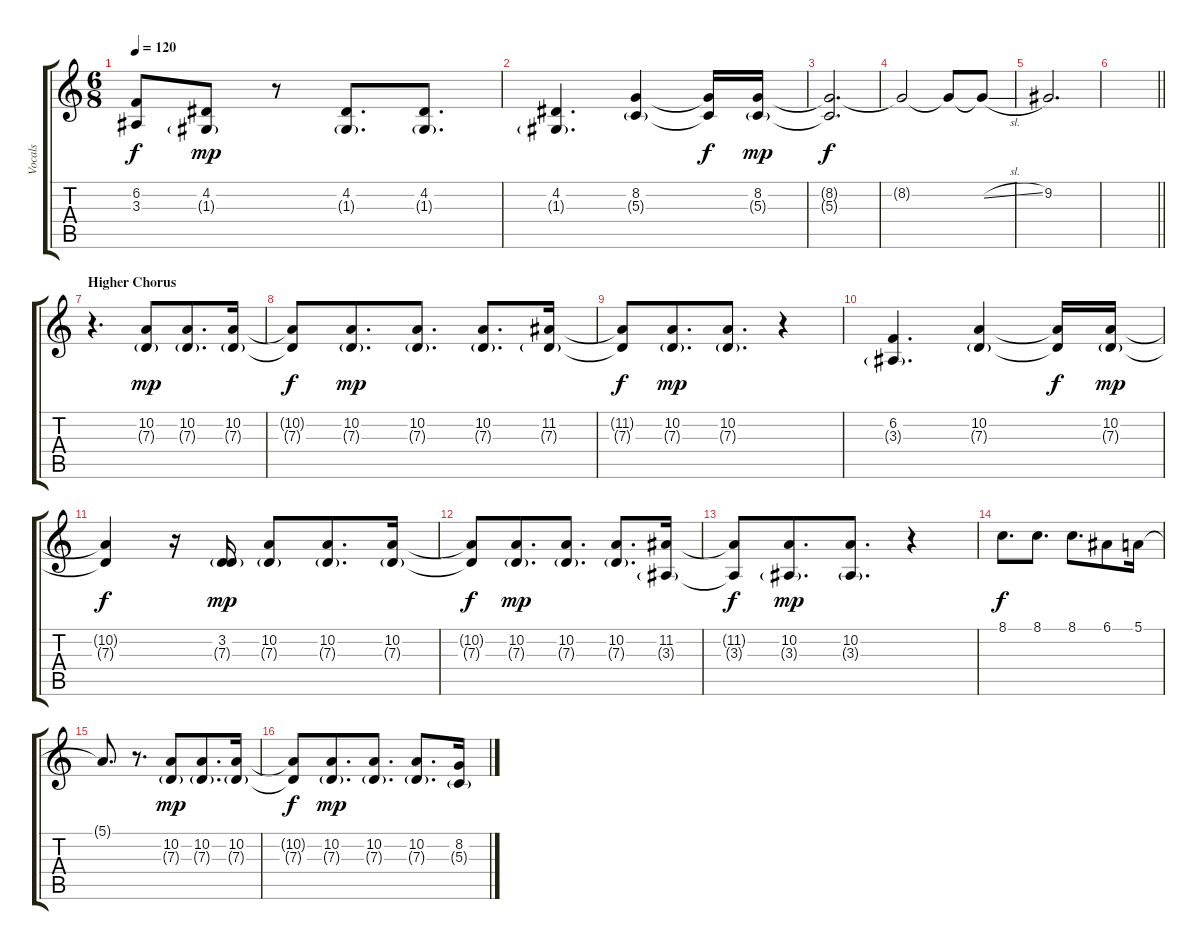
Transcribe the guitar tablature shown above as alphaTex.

\track ("Vocals" "Vocals") {instrument altosax}
\staff {score tabs}
\tuning (E4 B3 G3 D3 A2 E2) {hide}
\ts (6 8)
\tempo 120
\clef g2
\ks c
(6.2{t} 3.3{t}).8{dy f} (4.2 1.3{g}).8{dy mp} r.8 (4.2 1.3{g}).8{d} (4.2 1.3{g}).8{d} |
(4.2 1.3{g}).4{d} (8.2 5.3{g}).4 (8.2{t} 5.3{t}).16{dy f} (8.2 5.3{g}).16{dy mp} |
(8.2{t} 5.3{t}).2{d dy f} |
8.2{t}.2 8.2{t}.8 8.2{sl t}.8 |
9.2.2{d} |
\barLineRight lightlight
|
\section ("" "Higher Chorus")
r.4{d} (10.2 7.3{g}).8{dy mp} (10.2 7.3{g}).8{d} (10.2 7.3{g}).16 |
(10.2{t} 7.3{t}).8{dy f} (10.2 7.3{g}).8{d dy mp} (10.2 7.3{g}).8{d} (10.2 7.3{g}).8{d} (11.2 7.3{g}).16 |
(11.2{t} 7.3{t}).8{dy f} (10.2 7.3{g}).8{d dy mp} (10.2 7.3{g}).8{d} r.4 |
(6.2 3.3{g}).4{d} (10.2 7.3{g}).4 (10.2{t} 7.3{t}).16{dy f} (10.2 7.3{g}).16{dy mp} |
(10.2{t} 7.3{t}).4{dy f} r.16 (3.2 7.3{g}).16{dy mp} (10.2 7.3{g}).8 (10.2 7.3{g}).8{d} (10.2 7.3{g}).16 |
(10.2{t} 7.3{t}).8{dy f} (10.2 7.3{g}).8{d dy mp} (10.2 7.3{g}).8{d} (10.2 7.3{g}).8{d} (11.2 3.3{g}).16 |
(11.2{t} 3.3{t}).8{dy f} (10.2 3.3{g}).8{d dy mp} (10.2 3.3{g}).8{d} r.4 |
8.1.8{d dy f} 8.1.8{d} 8.1.8{d} 6.1.8 5.1.16 |
5.1{t}.8{d} r.8{d} (10.2 7.3{g}).8{dy mp} (10.2 7.3{g}).8{d} (10.2 7.3{g}).16 |
(10.2{t} 7.3{t}).8{dy f} (10.2 7.3{g}).8{d dy mp} (10.2 7.3{g}).8{d} (10.2 7.3{g}).8{d} (8.2 5.3{g}).16
